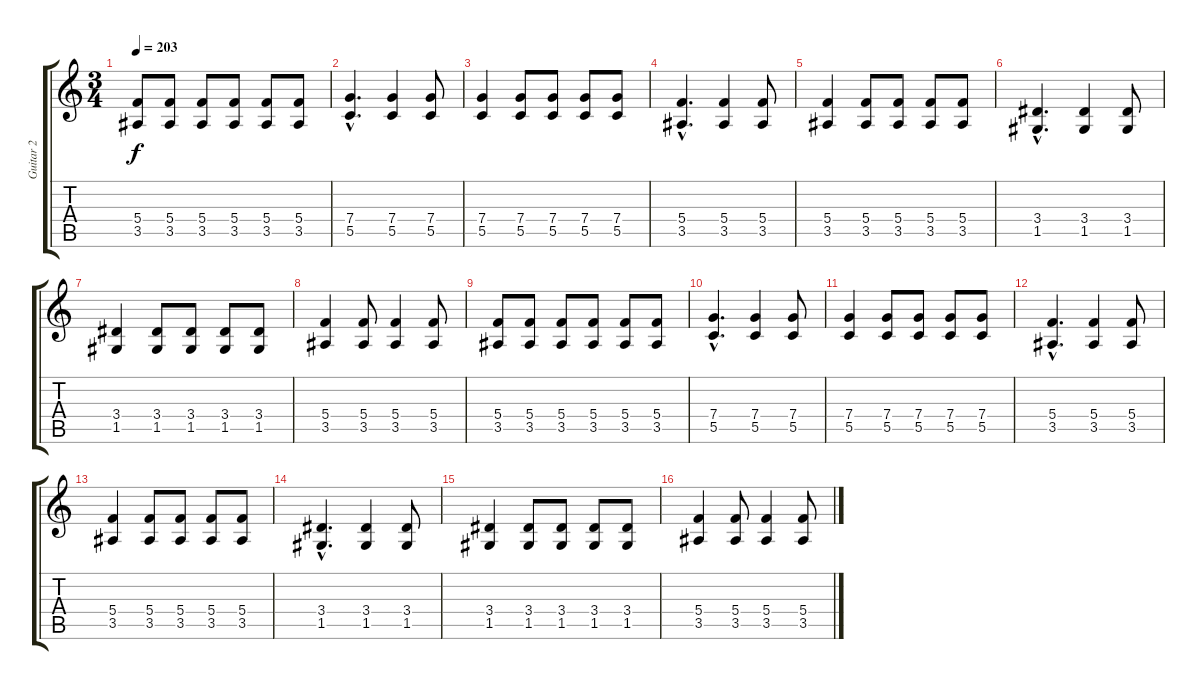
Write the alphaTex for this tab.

\track ("Guitar 2" "Guitar 2") {instrument overdrivenguitar}
\staff {score tabs}
\tuning (D4 A3 F3 C3 G2 C2) {hide}
\ts (3 4)
\tempo 203
\clef g2
\ks c
(5.4 3.5).8{dy f} (5.4 3.5).8 (5.4 3.5).8 (5.4 3.5).8 (5.4 3.5).8 (5.4 3.5).8 |
(7.4{hac} 5.5{hac}).4{d} (7.4 5.5).4 (7.4 5.5).8 |
(7.4 5.5).4 (7.4 5.5).8 (7.4 5.5).8 (7.4 5.5).8 (7.4 5.5).8 |
(5.4{hac} 3.5{hac}).4{d} (5.4 3.5).4 (5.4 3.5).8 |
(5.4 3.5).4 (5.4 3.5).8 (5.4 3.5).8 (5.4 3.5).8 (5.4 3.5).8 |
(3.4{hac} 1.5{hac}).4{d} (3.4 1.5).4 (3.4 1.5).8 |
(3.4 1.5).4 (3.4 1.5).8 (3.4 1.5).8 (3.4 1.5).8 (3.4 1.5).8 |
(5.4 3.5).4 (5.4 3.5).8 (5.4 3.5).4 (5.4 3.5).8 |
(5.4 3.5).8 (5.4 3.5).8 (5.4 3.5).8 (5.4 3.5).8 (5.4 3.5).8 (5.4 3.5).8 |
(7.4{hac} 5.5{hac}).4{d} (7.4 5.5).4 (7.4 5.5).8 |
(7.4 5.5).4 (7.4 5.5).8 (7.4 5.5).8 (7.4 5.5).8 (7.4 5.5).8 |
(5.4{hac} 3.5{hac}).4{d} (5.4 3.5).4 (5.4 3.5).8 |
(5.4 3.5).4 (5.4 3.5).8 (5.4 3.5).8 (5.4 3.5).8 (5.4 3.5).8 |
(3.4{hac} 1.5{hac}).4{d} (3.4 1.5).4 (3.4 1.5).8 |
(3.4 1.5).4 (3.4 1.5).8 (3.4 1.5).8 (3.4 1.5).8 (3.4 1.5).8 |
(5.4 3.5).4 (5.4 3.5).8 (5.4 3.5).4 (5.4 3.5).8
